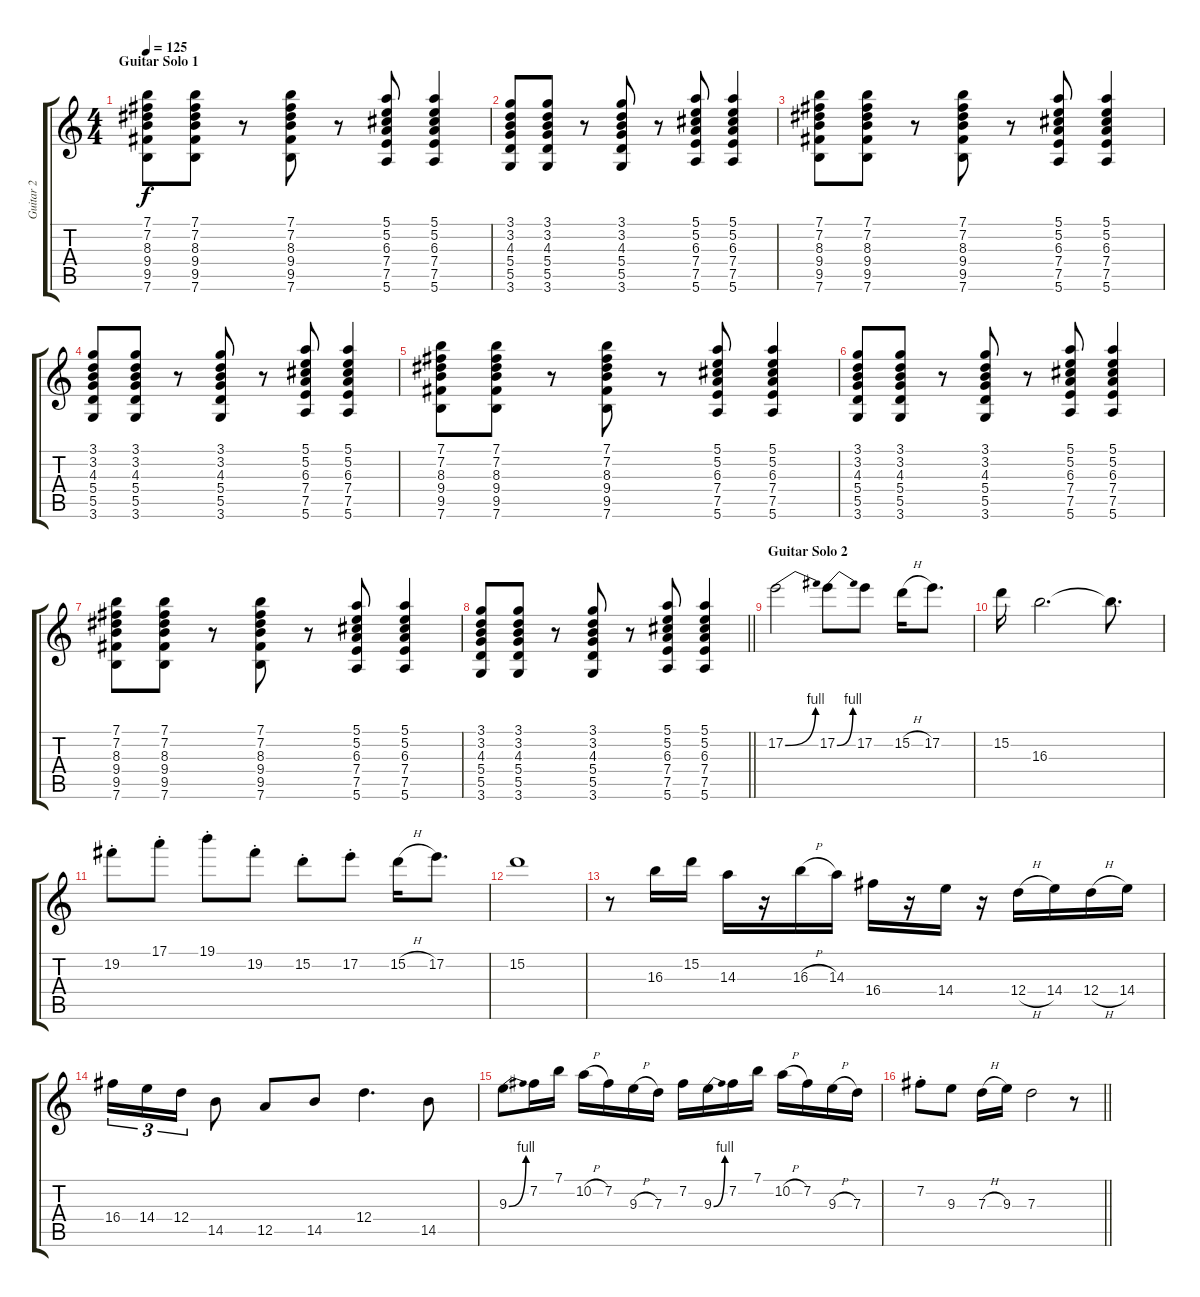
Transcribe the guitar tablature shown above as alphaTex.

\track ("Guitar 2" "Guitar 2") {instrument overdrivenguitar}
\staff {score tabs}
\tuning (E4 B3 G3 D3 A2 E2) {hide}
\ts (4 4)
\section ("" "Guitar Solo 1")
\tempo 125
\clef g2
\ks c
(7.1 7.2 8.3 9.4 9.5 7.6).8{dy f instrument overdrivenguitar} (7.1 7.2 8.3 9.4 9.5 7.6).8 r.8 (7.1 7.2 8.3 9.4 9.5 7.6).8 r.8 (5.1 5.2 6.3 7.4 7.5 5.6).8 (5.1 5.2 6.3 7.4 7.5 5.6).4 |
(3.1 3.2 4.3 5.4 5.5 3.6).8 (3.1 3.2 4.3 5.4 5.5 3.6).8 r.8 (3.1 3.2 4.3 5.4 5.5 3.6).8 r.8 (5.1 5.2 6.3 7.4 7.5 5.6).8 (5.1 5.2 6.3 7.4 7.5 5.6).4 |
(7.1 7.2 8.3 9.4 9.5 7.6).8 (7.1 7.2 8.3 9.4 9.5 7.6).8 r.8 (7.1 7.2 8.3 9.4 9.5 7.6).8 r.8 (5.1 5.2 6.3 7.4 7.5 5.6).8 (5.1 5.2 6.3 7.4 7.5 5.6).4 |
(3.1 3.2 4.3 5.4 5.5 3.6).8 (3.1 3.2 4.3 5.4 5.5 3.6).8 r.8 (3.1 3.2 4.3 5.4 5.5 3.6).8 r.8 (5.1 5.2 6.3 7.4 7.5 5.6).8 (5.1 5.2 6.3 7.4 7.5 5.6).4 |
(7.1 7.2 8.3 9.4 9.5 7.6).8 (7.1 7.2 8.3 9.4 9.5 7.6).8 r.8 (7.1 7.2 8.3 9.4 9.5 7.6).8 r.8 (5.1 5.2 6.3 7.4 7.5 5.6).8 (5.1 5.2 6.3 7.4 7.5 5.6).4 |
(3.1 3.2 4.3 5.4 5.5 3.6).8 (3.1 3.2 4.3 5.4 5.5 3.6).8 r.8 (3.1 3.2 4.3 5.4 5.5 3.6).8 r.8 (5.1 5.2 6.3 7.4 7.5 5.6).8 (5.1 5.2 6.3 7.4 7.5 5.6).4 |
(7.1 7.2 8.3 9.4 9.5 7.6).8 (7.1 7.2 8.3 9.4 9.5 7.6).8 r.8 (7.1 7.2 8.3 9.4 9.5 7.6).8 r.8 (5.1 5.2 6.3 7.4 7.5 5.6).8 (5.1 5.2 6.3 7.4 7.5 5.6).4 |
\barLineRight lightlight
(3.1 3.2 4.3 5.4 5.5 3.6).8 (3.1 3.2 4.3 5.4 5.5 3.6).8 r.8 (3.1 3.2 4.3 5.4 5.5 3.6).8 r.8 (5.1 5.2 6.3 7.4 7.5 5.6).8 (5.1 5.2 6.3 7.4 7.5 5.6).4 |
\section ("" "Guitar Solo 2")
17.2{be (bend 0 0 60 4)}.2 17.2{be (bend 0 0 60 4)}.8 17.2.8 15.2{h}.16 17.2.8{d} |
15.2.16 16.3.2{d} 16.3{t}.8{d} |
19.2{st}.8 17.1{st}.8 19.1{st}.8 19.2{st}.8 15.2{st}.8 17.2{st}.8 15.2{h}.16 17.2.8{d} |
15.2.1 |
r.8 16.3.16 15.2.16 14.3.16 r.16 16.3{h}.16 14.3.16 16.4.16 r.16 14.4.16 r.16 12.4{h}.16 14.4.16 12.4{h}.16 14.4.16 |
16.4.16{tu (3 2)} 14.4.16{tu (3 2)} 12.4.16{tu (3 2)} 14.5.8 12.5.8 14.5.8 12.4.4{d} 14.5.8 |
9.3{be (bend 0 0 60 4)}.8 7.2.16 7.1.16 10.2{h}.16 7.2.16 9.3{h}.16 7.3.16 7.2.16 9.3{be (bend 0 0 60 4)}.16 7.2.16 7.1.16 10.2{h}.16 7.2.16 9.3{h}.16 7.3.16 |
\barLineRight lightlight
7.2{st}.8 9.3.8 7.3{h}.16 9.3.16 7.3.2 r.8
